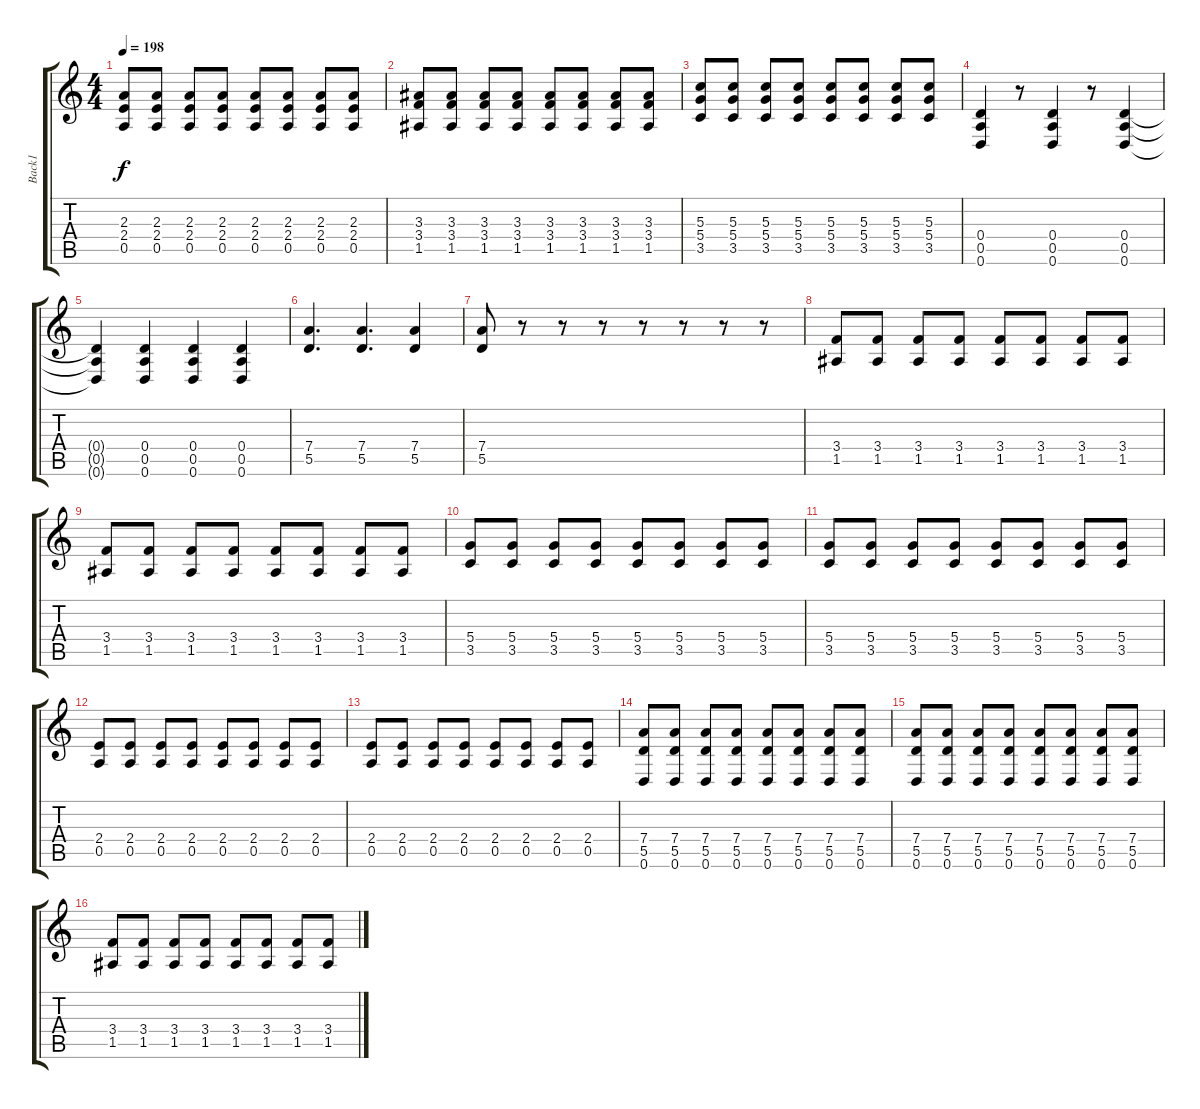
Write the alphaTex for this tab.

\track ("Back1" "Back1") {instrument overdrivenguitar}
\staff {score tabs}
\tuning (E4 B3 G3 D3 A2 D2) {hide}
\ts (4 4)
\tempo 198
\clef g2
\ks c
(2.3 2.4 0.5).8{dy f} (2.3 2.4 0.5).8 (2.3 2.4 0.5).8 (2.3 2.4 0.5).8 (2.3 2.4 0.5).8 (2.3 2.4 0.5).8 (2.3 2.4 0.5).8 (2.3 2.4 0.5).8 |
(3.3 3.4 1.5).8 (3.3 3.4 1.5).8 (3.3 3.4 1.5).8 (3.3 3.4 1.5).8 (3.3 3.4 1.5).8 (3.3 3.4 1.5).8 (3.3 3.4 1.5).8 (3.3 3.4 1.5).8 |
(5.3 5.4 3.5).8 (5.3 5.4 3.5).8 (5.3 5.4 3.5).8 (5.3 5.4 3.5).8 (5.3 5.4 3.5).8 (5.3 5.4 3.5).8 (5.3 5.4 3.5).8 (5.3 5.4 3.5).8 |
(0.4 0.5 0.6).4 r.8 (0.4 0.5 0.6).4 r.8 (0.4 0.5 0.6).4 |
(0.4{t} 0.5{t} 0.6{t}).4 (0.4 0.5 0.6).4 (0.4 0.5 0.6).4 (0.4 0.5 0.6).4 |
(7.4 5.5).4{d} (7.4 5.5).4{d} (7.4 5.5).4 |
(7.4 5.5).8 r.8 r.8 r.8 r.8 r.8 r.8 r.8 |
(3.4 1.5).8 (3.4 1.5).8 (3.4 1.5).8 (3.4 1.5).8 (3.4 1.5).8 (3.4 1.5).8 (3.4 1.5).8 (3.4 1.5).8 |
(3.4 1.5).8 (3.4 1.5).8 (3.4 1.5).8 (3.4 1.5).8 (3.4 1.5).8 (3.4 1.5).8 (3.4 1.5).8 (3.4 1.5).8 |
(5.4 3.5).8 (5.4 3.5).8 (5.4 3.5).8 (5.4 3.5).8 (5.4 3.5).8 (5.4 3.5).8 (5.4 3.5).8 (5.4 3.5).8 |
(5.4 3.5).8 (5.4 3.5).8 (5.4 3.5).8 (5.4 3.5).8 (5.4 3.5).8 (5.4 3.5).8 (5.4 3.5).8 (5.4 3.5).8 |
(2.4 0.5).8 (2.4 0.5).8 (2.4 0.5).8 (2.4 0.5).8 (2.4 0.5).8 (2.4 0.5).8 (2.4 0.5).8 (2.4 0.5).8 |
(2.4 0.5).8 (2.4 0.5).8 (2.4 0.5).8 (2.4 0.5).8 (2.4 0.5).8 (2.4 0.5).8 (2.4 0.5).8 (2.4 0.5).8 |
(7.4 5.5 0.6).8 (7.4 5.5 0.6).8 (7.4 5.5 0.6).8 (7.4 5.5 0.6).8 (7.4 5.5 0.6).8 (7.4 5.5 0.6).8 (7.4 5.5 0.6).8 (7.4 5.5 0.6).8 |
(7.4 5.5 0.6).8 (7.4 5.5 0.6).8 (7.4 5.5 0.6).8 (7.4 5.5 0.6).8 (7.4 5.5 0.6).8 (7.4 5.5 0.6).8 (7.4 5.5 0.6).8 (7.4 5.5 0.6).8 |
(3.4 1.5).8 (3.4 1.5).8 (3.4 1.5).8 (3.4 1.5).8 (3.4 1.5).8 (3.4 1.5).8 (3.4 1.5).8 (3.4 1.5).8
